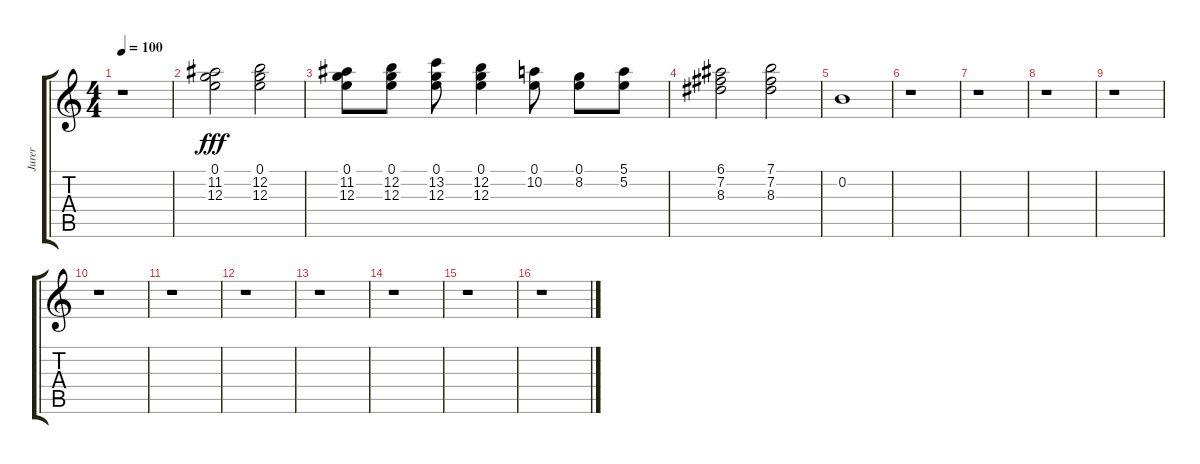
\track ("Jurer" "Jurer") {instrument overdrivenguitar}
\staff {score tabs}
\tuning (E4 B3 G3 D3 A2 E2) {hide}
\ts (4 4)
\tempo 100
\clef g2
\ks c
r.1{dy fff} |
(0.1 11.2 12.3).2 (0.1 12.2 12.3).2 |
(0.1 11.2 12.3).8 (0.1 12.2 12.3).8 (0.1 13.2 12.3).8 (0.1 12.2 12.3).4 (0.1 10.2).8 (0.1 8.2).8 (5.1 5.2).8 |
(6.1 7.2 8.3).2 (7.1 7.2 8.3).2 |
0.2.1 |
r.1 |
r.1 |
r.1 |
r.1 |
r.1 |
r.1 |
r.1 |
r.1 |
r.1 |
r.1 |
r.1
